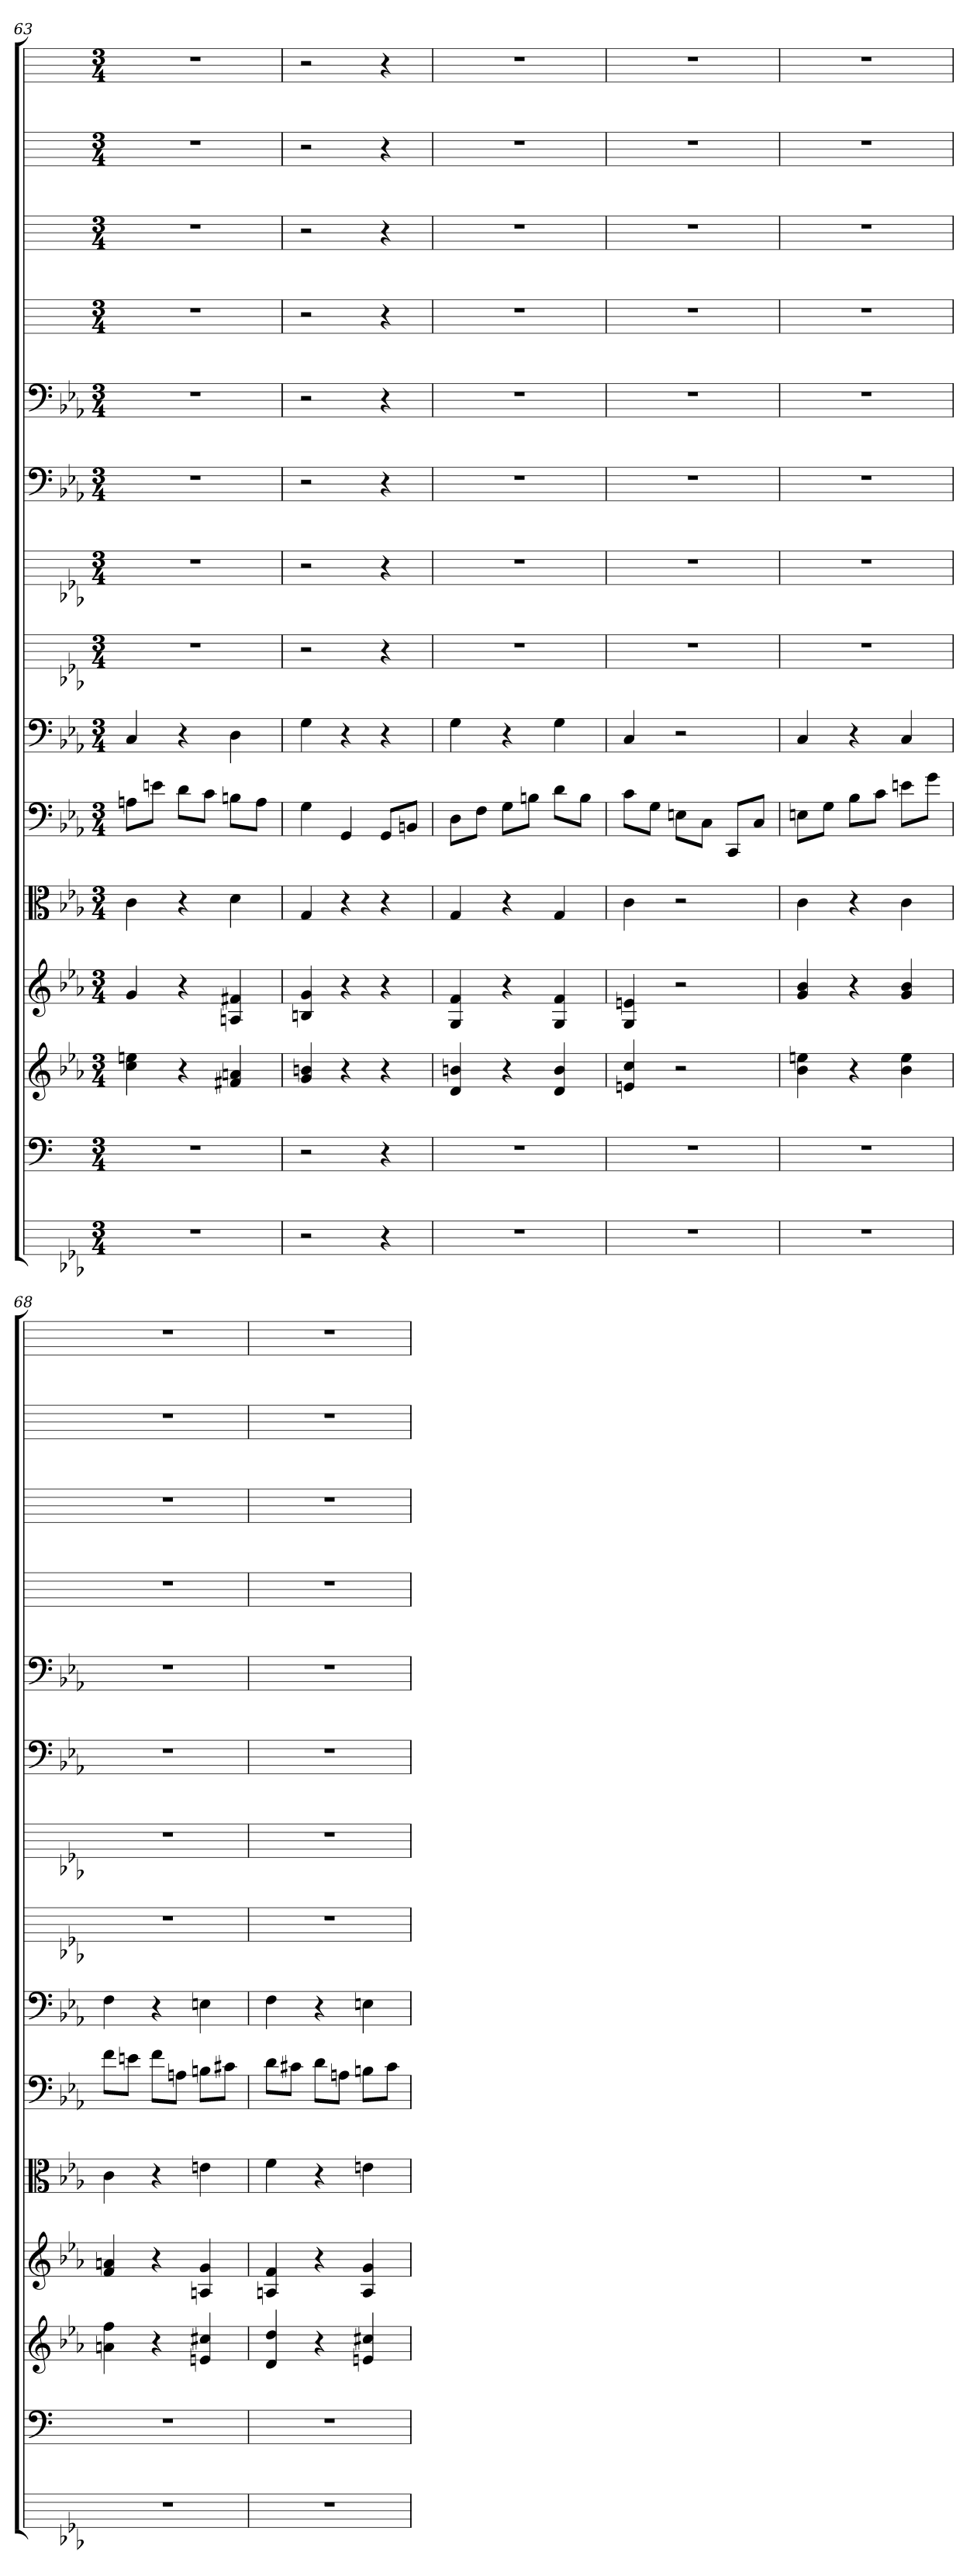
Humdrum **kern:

**kern	**kern	**kern	**kern	**kern	**kern	**kern	**kern	**kern	**kern	**kern	**kern	**kern	**kern	**kern
*part15	*part14	*part13	*part12	*part11	*part10	*part9	*part8	*part7	*part6	*part5	*part4	*part3	*part2	*part1
*staff15	*staff14	*staff13	*staff12	*staff11	*staff10	*staff9	*staff8	*staff7	*staff6	*staff5	*staff4	*staff3	*staff2	*staff1
*	*clefF4	*	*	*clefC3	*clefF4	*clefF4	*	*	*clefF4	*clefF4	*	*	*	*
*k[b-e-a-]	*k[]	*k[b-e-a-]	*k[b-e-a-]	*k[b-e-a-]	*k[b-e-a-]	*k[b-e-a-]	*k[b-e-a-]	*k[b-e-a-]	*k[b-e-a-]	*k[b-e-a-]	*k[]	*k[]	*k[]	*k[]
*M3/4	*M3/4	*M3/4	*M3/4	*M3/4	*M3/4	*M3/4	*M3/4	*M3/4	*M3/4	*M3/4	*M3/4	*M3/4	*M3/4	*M3/4
=63	=63	=63	=63	=63	=63	=63	=63	=63	=63	=63	=63	=63	=63	=63
2.r	2.r	4cc 4een	4g	4c	8An\L	4C	2.r	2.r	2.r	2.r	2.r	2.r	2.r	2.r
.	.	.	.	.	8en\J	.	.	.	.	.	.	.	.	.
.	.	4r	4r	4r	8d\L	4r	.	.	.	.	.	.	.	.
.	.	.	.	.	8c\J	.	.	.	.	.	.	.	.	.
.	.	4f#X 4an	4An 4f#X	4d	8Bn\L	4D	.	.	.	.	.	.	.	.
.	.	.	.	.	8A\J	.	.	.	.	.	.	.	.	.
=64	=64	=64	=64	=64	=64	=64	=64	=64	=64	=64	=64	=64	=64	=64
2r	2r	4g 4bn	4Bn 4g	4G	4G	4G	2r	2r	2r	2r	2r	2r	2r	2r
.	.	4r	4r	4r	4GG	4r	.	.	.	.	.	.	.	.
4r	4r	4r	4r	4r	8GG/L	4r	4r	4r	4r	4r	4r	4r	4r	4r
.	.	.	.	.	8BBn/J	.	.	.	.	.	.	.	.	.
=65	=65	=65	=65	=65	=65	=65	=65	=65	=65	=65	=65	=65	=65	=65
2.r	2.r	4d 4bn	4G 4f	4G	8D\L	4G	2.r	2.r	2.r	2.r	2.r	2.r	2.r	2.r
.	.	.	.	.	8F\J	.	.	.	.	.	.	.	.	.
.	.	4r	4r	4r	8G\L	4r	.	.	.	.	.	.	.	.
.	.	.	.	.	8Bn\J	.	.	.	.	.	.	.	.	.
.	.	4d 4b	4G 4f	4G	8d\L	4G	.	.	.	.	.	.	.	.
.	.	.	.	.	8B\J	.	.	.	.	.	.	.	.	.
=66	=66	=66	=66	=66	=66	=66	=66	=66	=66	=66	=66	=66	=66	=66
2.r	2.r	4en 4cc	4G 4en	4c	8c\L	4C	2.r	2.r	2.r	2.r	2.r	2.r	2.r	2.r
.	.	.	.	.	8G\J	.	.	.	.	.	.	.	.	.
.	.	2r	2r	2r	8En\L	2r	.	.	.	.	.	.	.	.
.	.	.	.	.	8C\J	.	.	.	.	.	.	.	.	.
.	.	.	.	.	8CC/L	.	.	.	.	.	.	.	.	.
.	.	.	.	.	8C/J	.	.	.	.	.	.	.	.	.
=67	=67	=67	=67	=67	=67	=67	=67	=67	=67	=67	=67	=67	=67	=67
2.r	2.r	4b- 4een	4g 4b-	4c	8En\L	4C	2.r	2.r	2.r	2.r	2.r	2.r	2.r	2.r
.	.	.	.	.	8G\J	.	.	.	.	.	.	.	.	.
.	.	4r	4r	4r	8B-\L	4r	.	.	.	.	.	.	.	.
.	.	.	.	.	8c\J	.	.	.	.	.	.	.	.	.
.	.	4b- 4ee	4g 4b-	4c	8en\L	4C	.	.	.	.	.	.	.	.
.	.	.	.	.	8g\J	.	.	.	.	.	.	.	.	.
=68	=68	=68	=68	=68	=68	=68	=68	=68	=68	=68	=68	=68	=68	=68
2.r	2.r	4an 4ff	4f 4an	4c	8f\L	4F	2.r	2.r	2.r	2.r	2.r	2.r	2.r	2.r
.	.	.	.	.	8en\J	.	.	.	.	.	.	.	.	.
.	.	4r	4r	4r	8f\L	4r	.	.	.	.	.	.	.	.
.	.	.	.	.	8An\J	.	.	.	.	.	.	.	.	.
.	.	4en 4cc#X	4An 4g	4en	8Bn\L	4En	.	.	.	.	.	.	.	.
.	.	.	.	.	8c#X\J	.	.	.	.	.	.	.	.	.
=69	=69	=69	=69	=69	=69	=69	=69	=69	=69	=69	=69	=69	=69	=69
2.r	2.r	4d 4dd	4An 4f	4f	8d\L	4F	2.r	2.r	2.r	2.r	2.r	2.r	2.r	2.r
.	.	.	.	.	8c#X\J	.	.	.	.	.	.	.	.	.
.	.	4r	4r	4r	8d\L	4r	.	.	.	.	.	.	.	.
.	.	.	.	.	8An\J	.	.	.	.	.	.	.	.	.
.	.	4en 4cc#X	4A 4g	4en	8Bn\L	4En	.	.	.	.	.	.	.	.
.	.	.	.	.	8c#\J	.	.	.	.	.	.	.	.	.
=	=	=	=	=	=	=	=	=	=	=	=	=	=	=
*-	*-	*-	*-	*-	*-	*-	*-	*-	*-	*-	*-	*-	*-	*-
